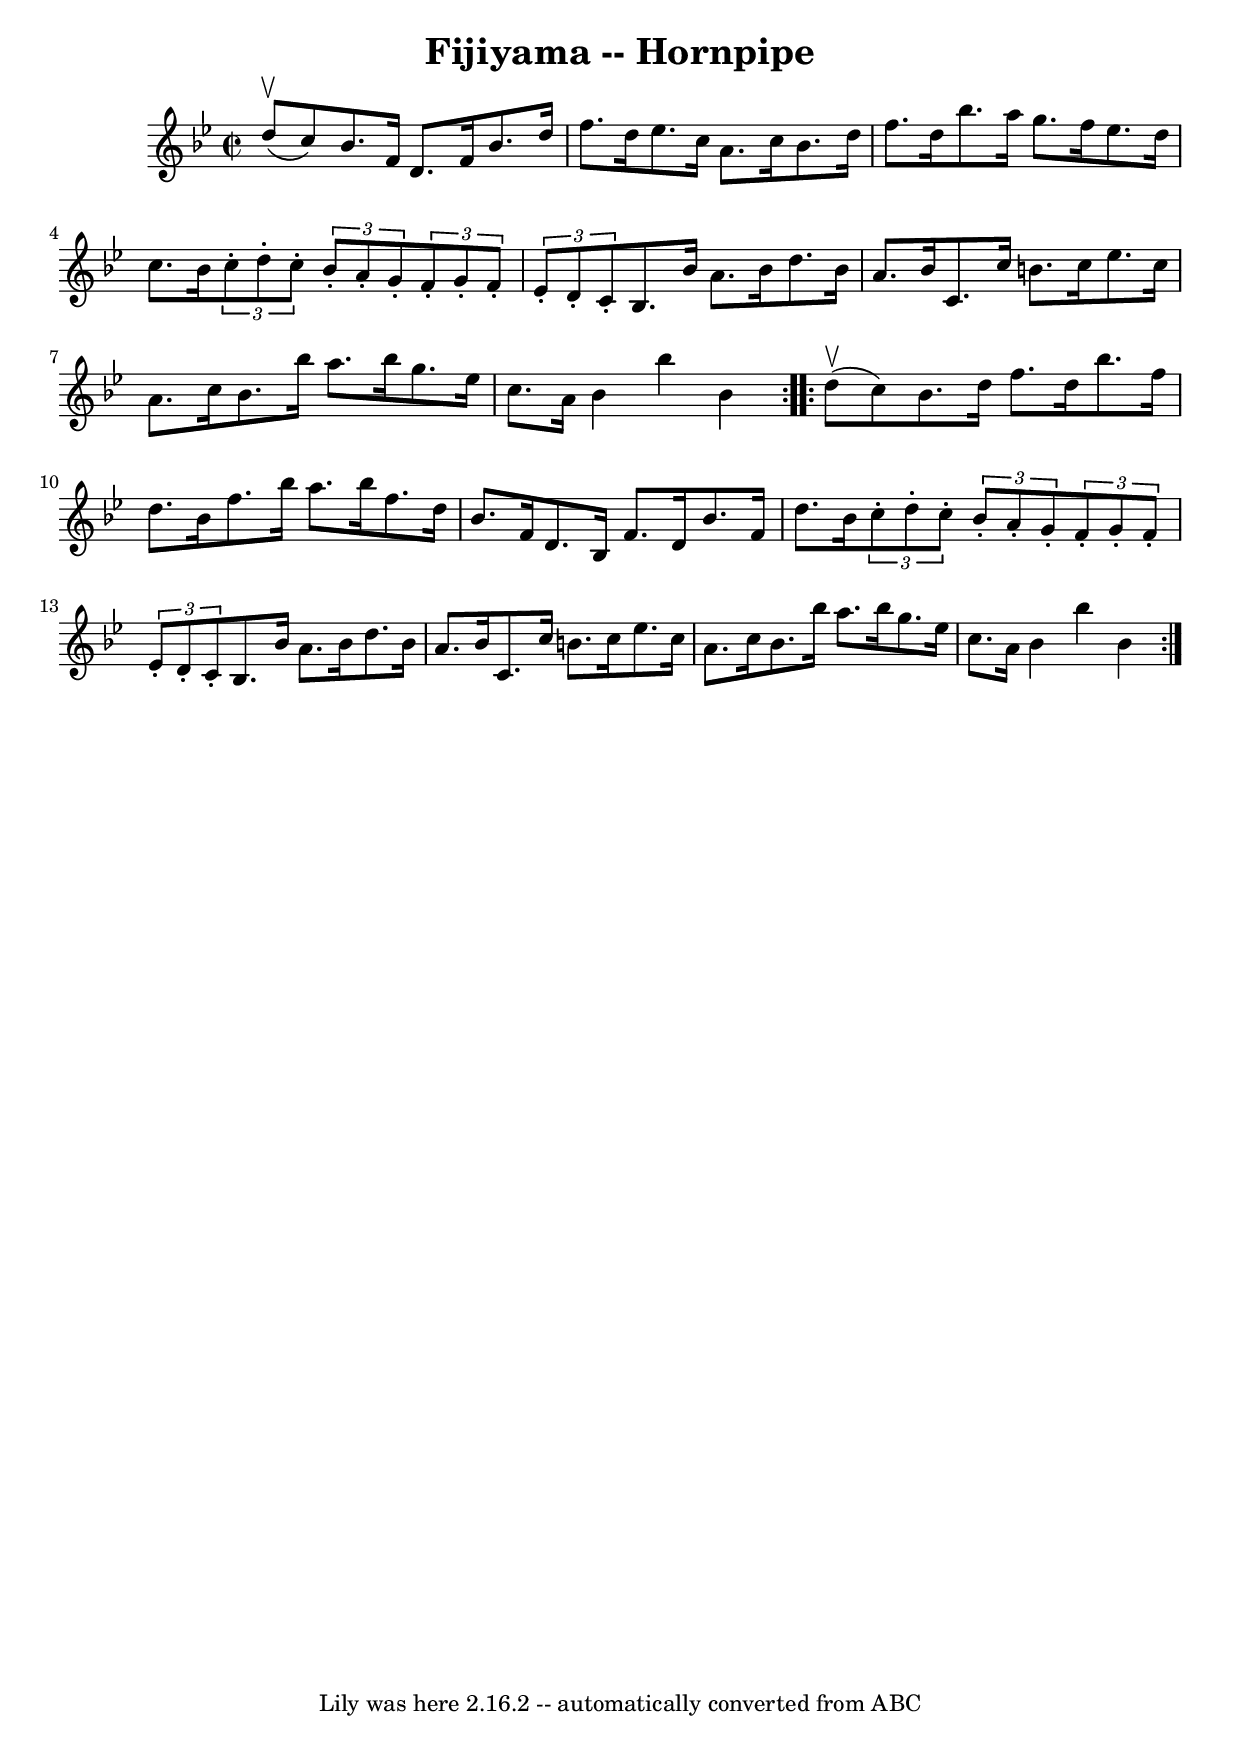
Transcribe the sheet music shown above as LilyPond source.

\version "2.16.2"
\include "Mammoth.ily"
\header {
  %% book = "Cole's 1000 Fiddle Tunes"
  crossRefNumber = "1"
  footnotes = ""
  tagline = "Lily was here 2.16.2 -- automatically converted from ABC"
  title = "Fijiyama -- Hornpipe"

}
voicedefault =  {



  \repeat volta 2 {

    \override Staff.TimeSignature #'style = #'C
    \time 2/2 
    \key bes \major d''8 (^\upbow c''8) |
    bes'8.    
    f'16 d'8. f'16 bes'8. d''16 f''8. d''16  |
    ees''8.   
    c''16 a'8. c''16 bes'8. d''16 f''8. d''16  |
    
    bes''8. a''16 g''8. f''16 ees''8. d''16 c''8. bes'16   |
    \times 2/3 { c''8-. d''8-. c''8-. 
	       }   \times 2/3 { bes'8-. 
				a'8-. g'8-. 
			      }   \times 2/3 { f'8-. g'8-. f'8-. 
					     }   \times 2/3 {  
					       ees'8-. d'8-. c'8-. 
					     } |
    bes8. bes'16 a'8. bes'16    
    d''8. bes'16 a'8. bes'16  |
    c'8. c''16 b'8. c''16    
    ees''8. c''16 a'8. c''16  |
    bes'8. bes''16 a''8.    
    bes''16 g''8. ees''16 c''8. a'16  |
    bes'4 bes''4    
    bes'4  
  }     
  \repeat volta 2 {
    d''8 (^\upbow c''8) |
    bes'8.   
    d''16 f''8. d''16 bes''8. f''16 d''8. bes'16  |
    
    f''8. bes''16 a''8. bes''16 f''8. d''16 bes'8. f'16   |
    d'8. bes16 f'8. d'16 bes'8. f'16 d''8. bes'16   |
    \times 2/3 { c''8-. d''8-. c''8-. 
	       }   \times 2/3 { bes'8-. 
				a'8-. g'8-. 
			      }   \times 2/3 { f'8-. g'8-. f'8-. 
					     }   \times 2/3 {  
					       ees'8-. d'8-. c'8-. 
					     } |
    bes8. bes'16 a'8. bes'16    
    d''8. bes'16 a'8. bes'16  |
    c'8. c''16 b'8. c''16    
    ees''8. c''16 a'8. c''16  |
    bes'8. bes''16 a''8.    
    bes''16 g''8. ees''16 c''8. a'16  |
    bes'4 bes''4    
    bes'4  
  }   

}

\score{
  <<

    \context Staff="default"
    {
      \voicedefault 
      
    }

  >>
  \layout {
    
  }
  \midi {
  }

}
